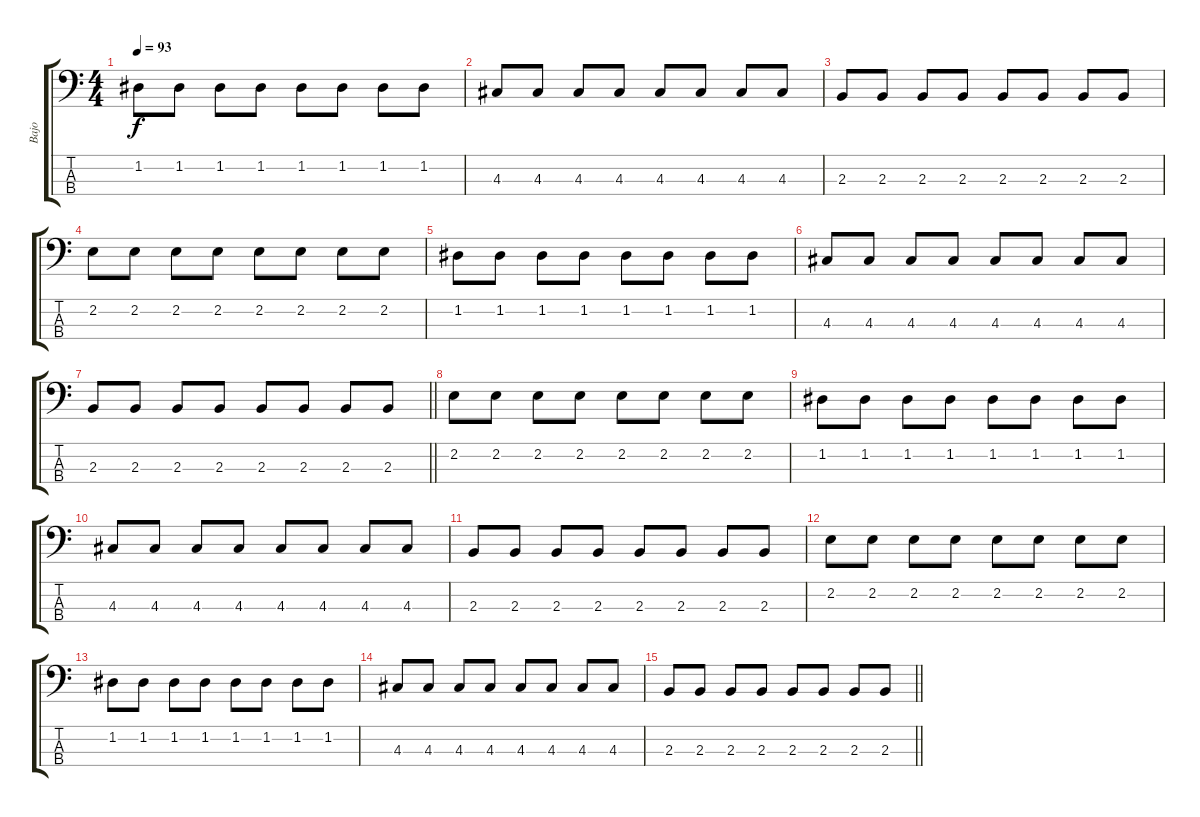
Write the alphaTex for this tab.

\track ("Bajo" "Bajo") {instrument electricbassfinger}
\staff {score tabs}
\tuning (G2 D2 A1 E1) {hide}
\ts (4 4)
\tempo 93
\clef f4
\ks c
1.2.8{dy f} 1.2.8 1.2.8 1.2.8 1.2.8 1.2.8 1.2.8 1.2.8 |
4.3.8 4.3.8 4.3.8 4.3.8 4.3.8 4.3.8 4.3.8 4.3.8 |
2.3.8 2.3.8 2.3.8 2.3.8 2.3.8 2.3.8 2.3.8 2.3.8 |
2.2.8 2.2.8 2.2.8 2.2.8 2.2.8 2.2.8 2.2.8 2.2.8 |
1.2.8 1.2.8 1.2.8 1.2.8 1.2.8 1.2.8 1.2.8 1.2.8 |
4.3.8 4.3.8 4.3.8 4.3.8 4.3.8 4.3.8 4.3.8 4.3.8 |
\barLineRight lightlight
2.3.8 2.3.8 2.3.8 2.3.8 2.3.8 2.3.8 2.3.8 2.3.8 |
2.2.8 2.2.8 2.2.8 2.2.8 2.2.8{volume 14} 2.2.8 2.2.8 2.2.8 |
1.2.8{volume 12} 1.2.8 1.2.8 1.2.8{volume 10} 1.2.8 1.2.8 1.2.8 1.2.8 |
4.3.8{volume 9} 4.3.8 4.3.8 4.3.8 4.3.8{volume 8} 4.3.8 4.3.8 4.3.8 |
2.3.8{volume 7} 2.3.8 2.3.8 2.3.8{volume 6} 2.3.8 2.3.8 2.3.8 2.3.8 |
2.2.8{volume 5} 2.2.8 2.2.8 2.2.8 2.2.8{volume 4} 2.2.8 2.2.8 2.2.8 |
1.2.8{volume 3} 1.2.8 1.2.8 1.2.8 1.2.8{volume 2} 1.2.8 1.2.8 1.2.8 |
4.3.8{volume 1} 4.3.8 4.3.8 4.3.8{volume 1} 4.3.8 4.3.8 4.3.8 4.3.8 |
\barLineRight lightlight
2.3.8{volume 1} 2.3.8 2.3.8 2.3.8 2.3.8 2.3.8 2.3.8 2.3.8
